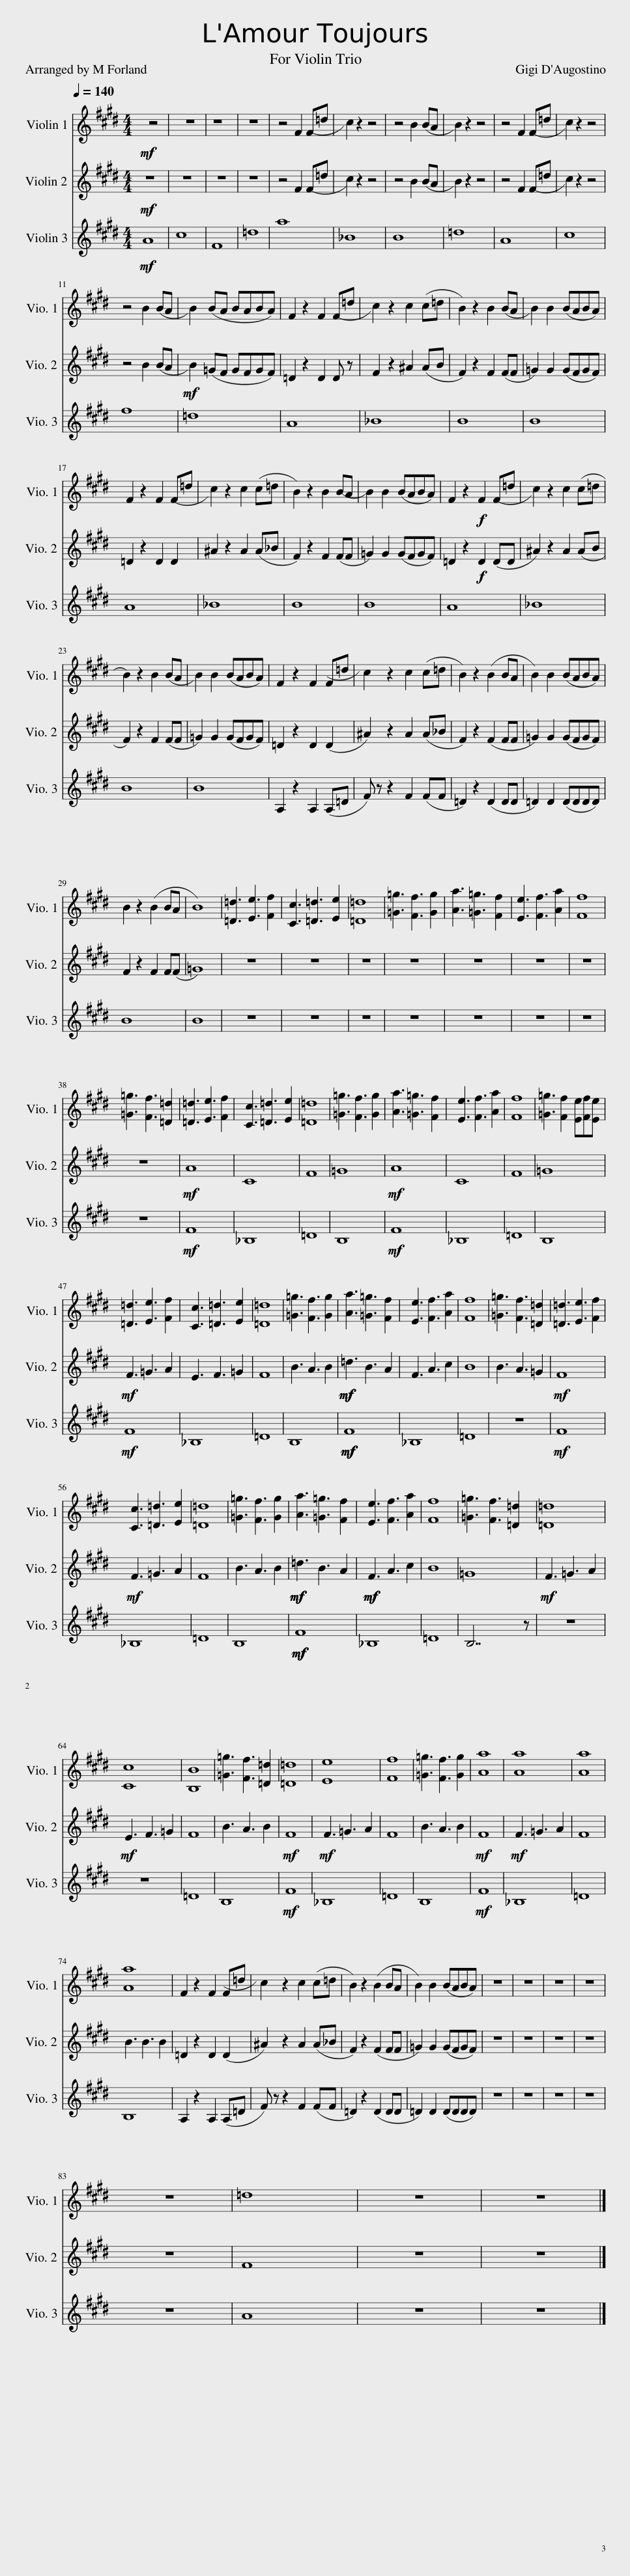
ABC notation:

X:1
%%score 1 2 3
L:1/8
M:4/4
I:linebreak $
K:E
V:1 treble
V:2 treble
V:3 treble
V:1
!mf! z8 | z8 | z8 | z8 | z4[Q:1/4=140] F2 (F=d | %5
 c2) z2 z4 | z4 B2 (BA | B2) z2 z4 | z4 F2 (F=d | c2) z2 z4 |$ %10
 z4 B2 (BA | B2) (BA BABA) | F2 z2 F2 (F=d | c2) z2 c2 (c=d | B2) z2 B2 (BA | %15
 B2) B2 (BABA) |$ F2 z2 F2 (F=d | c2) z2 c2 (c=d | B2) z2 B2 (BA | B2) B2 (BABA) | %20
 F2 z2!f! F2 (F=d | c2) z2 c2 (c=d |$ B2) z2 B2 (BA | B2) B2 (BABA) | F2 z2 F2 (F=d | %25
 c2) z2 c2 (c=d | B2) z2 (B2 BA | B2) B2 (BABA) |$ B2 z2 (B2 BA | B8) | %30
 [=D=d]3 [Ee]3 [Ff]2 | [Cc]3 [=D=d]3 [Ee]2 | [=D=d]8 | [=G=g]3 [Ff]3 [Gg]2 | [Aa]3 [=G=g]3 [Ff]2 | %35
 [Ee]3 [Ff]3 [Aa]2 | [Ff]8 |$ [=G=g]3 [Ff]3 [=D=d]2 | [=D=d]3 [Ee]3 [Ff]2 | [Cc]3 [=D=d]3 [Ee]2 | %40
 [=D=d]8 | [=G=g]3 [Ff]3 [Gg]2 | [Aa]3 [=G=g]3 [Ff]2 | [Ee]3 [Ff]3 [Aa]2 | [Ff]8 | %45
 [=G=g]3 [Ff]2 [Ee][Ff][Ee] |$ [=D=d]3 [Ee]3 [Ff]2 | [Cc]3 [=D=d]3 [Ee]2 | [=D=d]8 | [=G=g]3 [Ff]3 [Gg]2 | %50
 [Aa]3 [=G=g]3 [Ff]2 | [Ee]3 [Ff]3 [Aa]2 | [Ff]8 | [=G=g]3 [Ff]3 [=D=d]2 | [=D=d]3 [Ee]3 [Ff]2 |$ %55
 [Cc]3 [=D=d]3 [Ee]2 | [=D=d]8 | [=G=g]3 [Ff]3 [Gg]2 | [Aa]3 [=G=g]3 [Ff]2 | [Ee]3 [Ff]3 [Aa]2 | %60
 [Ff]8 | [=G=g]3 [Ff]3 [=D=d]2 | [=D=d]8 |$ [Cc]8 | [B,B]8 | %65
 [=G=g]3 [Ff]3 [=D=d]2 | [=D=d]8 | [Ee]8 | [Ff]8 | [=G=g]3 [Ff]3 [Gg]2 | %70
 [Aa]8 | [Aa]8 | [Aa]8 |$ [Aa]8 | F2 z2 F2 (F=d | %75
 c2) z2 c2 (c=d | B2) z2 (B2 BA | B2) B2 (BABA) | z8 | z8 | %80
 z8 | z8 |$ z8 | =d8 | z8 | %85
 z8 |] %86
V:2
!mf! z8 | z8 | z8 | z8 | z4 F2 (F=d | %5
 c2) z2 z4 | z4 B2 (BA | B2) z2 z4 | z4 F2 (F=d | c2) z2 z4 |$ %10
 z4 B2 (BA |!mf! B2) (=GF GFGF) | =D2 z2 D2 D z | F2 z2 ^A2 (AB | F2) z2 F2 (FF | %15
 =G2) G2 (GFGF) |$ =D2 z2 D2 D2 | ^A2 z2 A2 (A_B | F2) z2 F2 (FF | =G2) G2 (GFGF) | %20
 =D2 z2!f! D2 (DD | ^A2) z2 A2 (AB |$ F2) z2 F2 (FF | =G2) G2 (GFGF) | =D2 z2 D2 (D2 | %25
 ^A2) z2 A2 (A_B | F2) z2 (F2 FF | =G2) G2 (GFGF) |$ F2 z2 F2 F(F | =G8) | %30
 z8 | z8 | z8 | z8 | z8 | %35
 z8 | z8 |$ z8 |!mf! A8 | C8 | %40
 F8 | =G8 |!mf! A8 | C8 | F8 | %45
 =G8 |$!mf! F3 =G3 A2 | E3 F3 =G2 | F8 | B3 A3 B2 | %50
!mf!!mf! =d3 B3 A2 | F3 A3 c2 | B8 | B3 A3 =G2 |!mf! F8 |$ %55
!mf! F3 =G3 A2 | F8 | B3 A3 B2 |!mf!!mf! =d3 B3 A2 |!mf!!mf! F3 A3 c2 | %60
 B8 | =G8 |!mf! F3 =G3 A2 |$!mf! E3 F3 =G2 | F8 | %65
 B3 A3 B2 |!mf! F8 |!mf! F3 =G3 A2 | F8 | B3 A3 B2 | %70
!mf! F8 |!mf! F3 =G3 A2 | F8 |$ B3 B3 B2 | =D2 z2 D2 (D2 | %75
 ^A2) z2 A2 (A_B | F2) z2 (F2 FF | =G2) G2 (GFGF) | z8 | z8 | %80
 z8 | z8 |$ z8 | F8 | z8 | %85
 z8 |] %86
V:3
!mf! A8 | c8 | F8 | =d8 | a8 | %5
 _B8 | B8 | =d8 | A8 | c8 |$ %10
 f8 | =d8 | A8 | _B8 | B8 | %15
 B8 |$ A8 | _B8 | B8 | B8 | %20
 A8 | _B8 |$ B8 | B8 | A,2 z2 A,2 (A,=D | %25
 F) z z2 F2 (FF | =D2) z2 (D2 DD | =D2) D2 (DDDD) |$ B8 | B8 | %30
 z8 | z8 | z8 | z8 | z8 | %35
 z8 | z8 |$ z8 |!mf! F8 | _B,8 | %40
 =D8 | B,8 |!mf! F8 | _B,8 | =D8 | %45
 B,8 |$!mf! F8 | _B,8 | =D8 | B,8 | %50
!mf!!mf! F8 | _B,8 | =D8 | z8 |!mf! F8 |$ %55
 _B,8 | =D8 | B,8 |!mf!!mf! F8 | _B,8 | %60
 =D8 | B,7 z | z8 |$ z8 | =D8 | %65
 B,8 |!mf! F8 | _B,8 | =D8 | B,8 | %70
!mf! F8 | _B,8 | =D8 |$ B,8 | A,2 z2 A,2 (A,=D | %75
 F) z z2 F2 (FF | =D2) z2 (D2 DD | =D2) D2 (DDDD) | z8 | z8 | %80
 z8 | z8 |$ z8 | A8 | z8 | %85
 z8 |] %86
